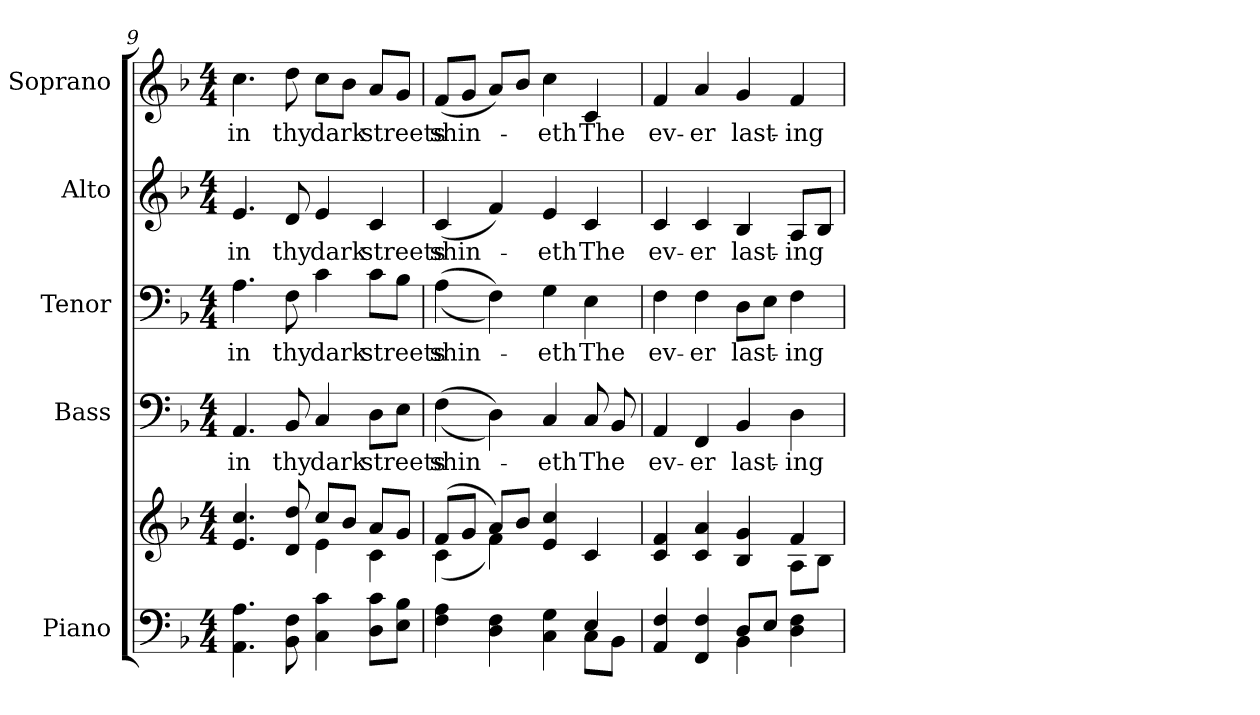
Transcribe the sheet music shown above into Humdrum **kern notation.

**kern	**kern	**kern	**text	**kern	**text	**kern	**text	**kern	**text
*part5	*part5	*part4	*part4	*part3	*part3	*part2	*part2	*part1	*part1
*staff6	*staff5	*staff4	*staff4	*staff3	*staff3	*staff2	*staff2	*staff1	*staff1
*I"Piano	*	*I"Bass	*	*I"Tenor	*	*I"Alto	*	*I"Soprano	*
*I'Pno.	*	*I'B.	*	*I'T.	*	*I'A.	*	*I'S.	*
!!LO:PB:g=z
*clefF4	*clefG2	*clefF4	*	*clefF4	*	*clefG2	*	*clefG2	*
*k[b-]	*k[b-]	*k[b-]	*	*k[b-]	*	*k[b-]	*	*k[b-]	*
*F:	*F:	*F:	*	*F:	*	*F:	*	*F:	*
*M4/4	*M4/4	*M4/4	*	*M4/4	*	*M4/4	*	*M4/4	*
=9	=9	=9	=9	=9	=9	=9	=9	=9	=9
*	*^	*	*	*	*	*	*	*	*
!	!	!	!	!LO:LY:b:color=#000000	!	!	!	!	!	!
!	!	!	!	!	!	!LO:LY:b:color=#000000	!	!	!	!
!	!	!	!	!	!	!	!	!LO:LY:b:color=#000000	!	!
!	!	!	!	!	!	!	!	!	!	!LO:LY:b:color=#000000
4.AAi\ 4.Ai	4.ei/ 4.cci	2ryy	4.AAi/	in	4.Ai\	in	4.ei/	in	4.cci\	in
!	!	!	!	!LO:LY:b:color=#000000	!	!	!	!	!	!
!	!	!	!	!	!	!LO:LY:b:color=#000000	!	!	!	!
!	!	!	!	!	!	!	!	!LO:LY:b:color=#000000	!	!
!	!	!	!	!	!	!	!	!	!	!LO:LY:b:color=#000000
8BB-i\ 8Fi	8di/ 8ddi	.	8BB-i/	thy	8Fi\	thy	8di/	thy	8ddi\	thy
!	!	!	!	!LO:LY:b:color=#000000	!	!	!	!	!	!
!	!	!	!	!	!	!LO:LY:b:color=#000000	!	!	!	!
!	!	!	!	!	!	!	!	!LO:LY:b:color=#000000	!	!
!	!	!	!	!	!	!	!	!	!	!LO:LY:b:color=#000000
4Ci\ 4ci	8cci/L	4ei\	4Ci/	dark	4ci\	dark	4ei/	dark	8cci\L	dark
.	8b-i/J	.	.	.	.	.	.	.	8b-i\J	.
!	!	!	!	!LO:LY:b:color=#000000	!	!	!	!	!	!
!	!	!	!	!	!	!LO:LY:b:color=#000000	!	!	!	!
!	!	!	!	!	!	!	!	!LO:LY:b:color=#000000	!	!
!	!	!	!	!	!	!	!	!	!	!LO:LY:b:color=#000000
8Di\ 8ciL	8ai/L	4ci\	8Di\L	streets	8ci\L	streets	4ci/	streets	8ai/L	streets
8Ei\ 8B-iJ	8gi/J	.	8Ei\J	.	8B-i\J	.	.	.	8gi/J	.
=10	=10	=10	=10	=10	=10	=10	=10	=10	=10	=10
*^	*	*	*	*	*	*	*	*	*	*
!	!	!	!	!	!LO:LY:b:color=#000000	!	!	!	!	!	!
!	!	!	!	!	!	!	!LO:LY:b:color=#000000	!	!	!	!
!	!	!	!	!	!	!	!	!	!LO:LY:b:color=#000000	!	!
!	!	!	!	!	!	!	!	!	!	!	!LO:LY:b:color=#000000
4Fi\ 4Ai	2ryy	(8fi/L	(4ci\	((4Fi\	shin-	((4Ai\	shin-	(4ci/	shin-	(8fi/L	shin-
.	.	8gi/J	.	.	.	.	.	.	.	8gi/J	.
4Di\ 4Fi	.	8ai/L)	4fi\)	4Di\))	.	4Fi\))	.	4fi/)	.	8ai/L)	.
.	.	8b-i/J	.	.	.	.	.	.	.	8b-i/J	.
!	!	!	!	!	!LO:LY:b:color=#000000	!	!	!	!	!	!
!	!	!	!	!	!	!	!LO:LY:b:color=#000000	!	!	!	!
!	!	!	!	!	!	!	!	!	!LO:LY:b:color=#000000	!	!
!	!	!	!	!	!	!	!	!	!	!	!LO:LY:b:color=#000000
4Ci\ 4Gi	4ryy	4ei/ 4cci	2ryy	4Ci/	-eth	4Gi\	-eth	4ei/	-eth	4cci\	-eth
!	!	!	!	!	!LO:LY:b:color=#000000	!	!	!	!	!	!
!	!	!	!	!	!	!	!LO:LY:b:color=#000000	!	!	!	!
!	!	!	!	!	!	!	!	!	!LO:LY:b:color=#000000	!	!
!	!	!	!	!	!	!	!	!	!	!	!LO:LY:b:color=#000000
4Ei/	8Ci\L	4ci/	.	8Ci/	The	4Ei\	The	4ci/	The	4ci/	The
.	8BB-i\J	.	.	8BB-i/	.	.	.	.	.	.	.
!!LO:PB:g=z
=11	=11	=11	=11	=11	=11	=11	=11	=11	=11	=11	=11
!	!	!	!	!	!LO:LY:b:color=#000000	!	!	!	!	!	!
!	!	!	!	!	!	!	!LO:LY:b:color=#000000	!	!	!	!
!	!	!	!	!	!	!	!	!	!LO:LY:b:color=#000000	!	!
!	!	!	!	!	!	!	!	!	!	!	!LO:LY:b:color=#000000
4AAi/ 4Fi	2ryy	4ci/ 4fi	2ryy	4AAi/	ev-	4Fi\	ev-	4ci/	ev-	4fi/	ev-
!	!	!	!	!	!LO:LY:b:color=#000000	!	!	!	!	!	!
!	!	!	!	!	!	!	!LO:LY:b:color=#000000	!	!	!	!
!	!	!	!	!	!	!	!	!	!LO:LY:b:color=#000000	!	!
!	!	!	!	!	!	!	!	!	!	!	!LO:LY:b:color=#000000
4FFi/ 4Fi	.	4ci/ 4ai	.	4FFi/	-er	4Fi\	-er	4ci/	-er	4ai/	-er
!	!	!	!	!	!LO:LY:b:color=#000000	!	!	!	!	!	!
!	!	!	!	!	!	!	!LO:LY:b:color=#000000	!	!	!	!
!	!	!	!	!	!	!	!	!	!LO:LY:b:color=#000000	!	!
!	!	!	!	!	!	!	!	!	!	!	!LO:LY:b:color=#000000
8Di/L	4BB-i\	4B-i/ 4gi	4ryy	4BB-i/	last-	8Di\L	last-	4B-i/	last-	4gi/	last-
8Ei/J	.	.	.	.	.	8Ei\J	.	.	.	.	.
!	!	!	!	!	!LO:LY:b:color=#000000	!	!	!	!	!	!
!	!	!	!	!	!	!	!LO:LY:b:color=#000000	!	!	!	!
!	!	!	!	!	!	!	!	!	!LO:LY:b:color=#000000	!	!
!	!	!	!	!	!	!	!	!	!	!	!LO:LY:b:color=#000000
4Di\ 4Fi	4ryy	4fi/	8Ai\L	4Di\	-ing	4Fi\	-ing	8Ai/L	-ing	4fi/	-ing
.	.	.	8B-i\J	.	.	.	.	8B-i/J	.	.	.
*v	*v	*	*	*	*	*	*	*	*	*	*
*	*v	*v	*	*	*	*	*	*	*	*
=	=	=	=	=	=	=	=	=	=
*-	*-	*-	*-	*-	*-	*-	*-	*-	*-
